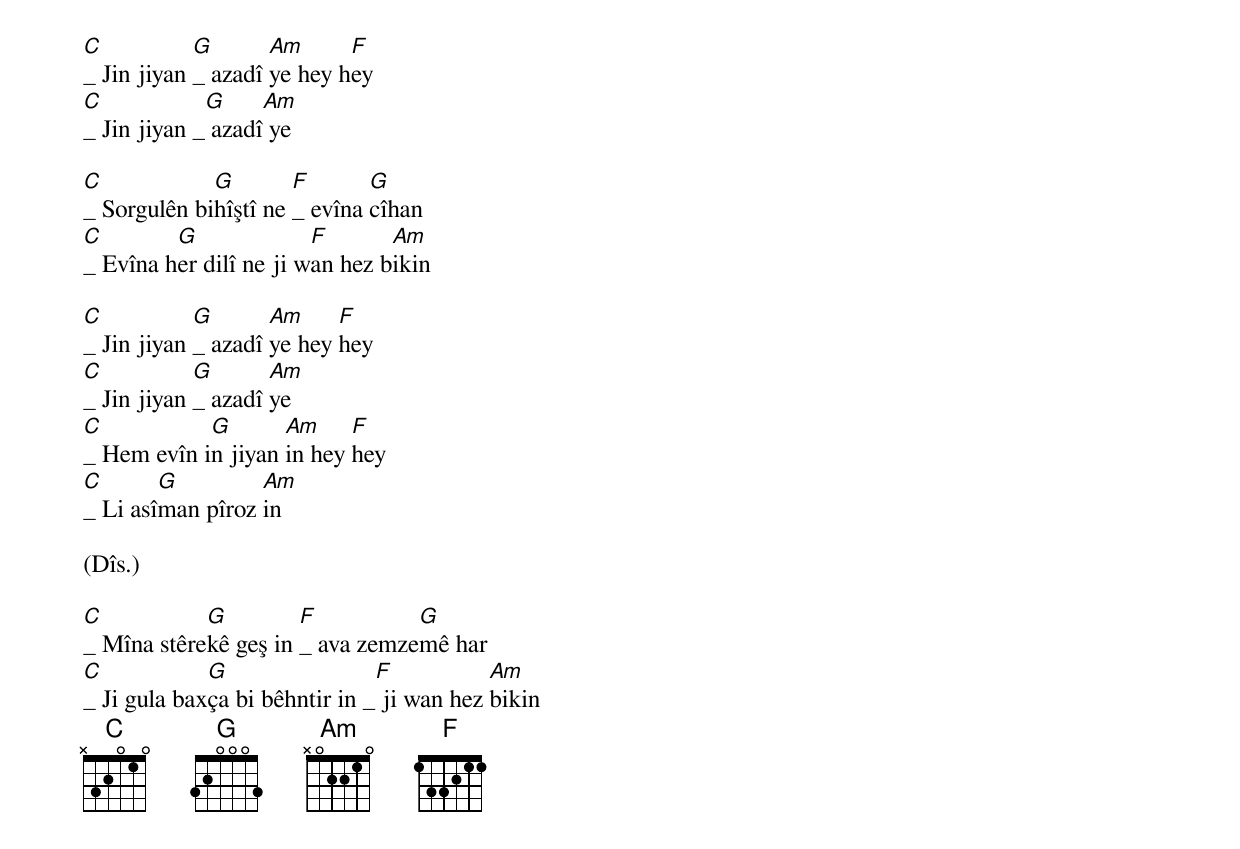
C           G       Am      F
_ Jin jiyan _ azadî ye hey hey
C            G     Am
_ Jin jiyan _ azadî ye

C            G        F       G
_ Sorgulên bihîştî ne _ evîna cîhan
C        G              F       Am
_ Evîna her dilî ne ji wan hez bikin

C           G       Am     F
_ Jin jiyan _ azadî ye hey hey
C           G       Am
_ Jin jiyan _ azadî ye
C           G       Am     F
_ Hem evîn in jiyan in hey hey
C       G         Am
_ Li asîman pîroz in

(Dîs.)

C           G         F          G
_ Mîna stêrekê geş in _ ava zemzemê har
C            G                 F           Am
_ Ji gula baxça bi bêhntir in _ ji wan hez bikin
